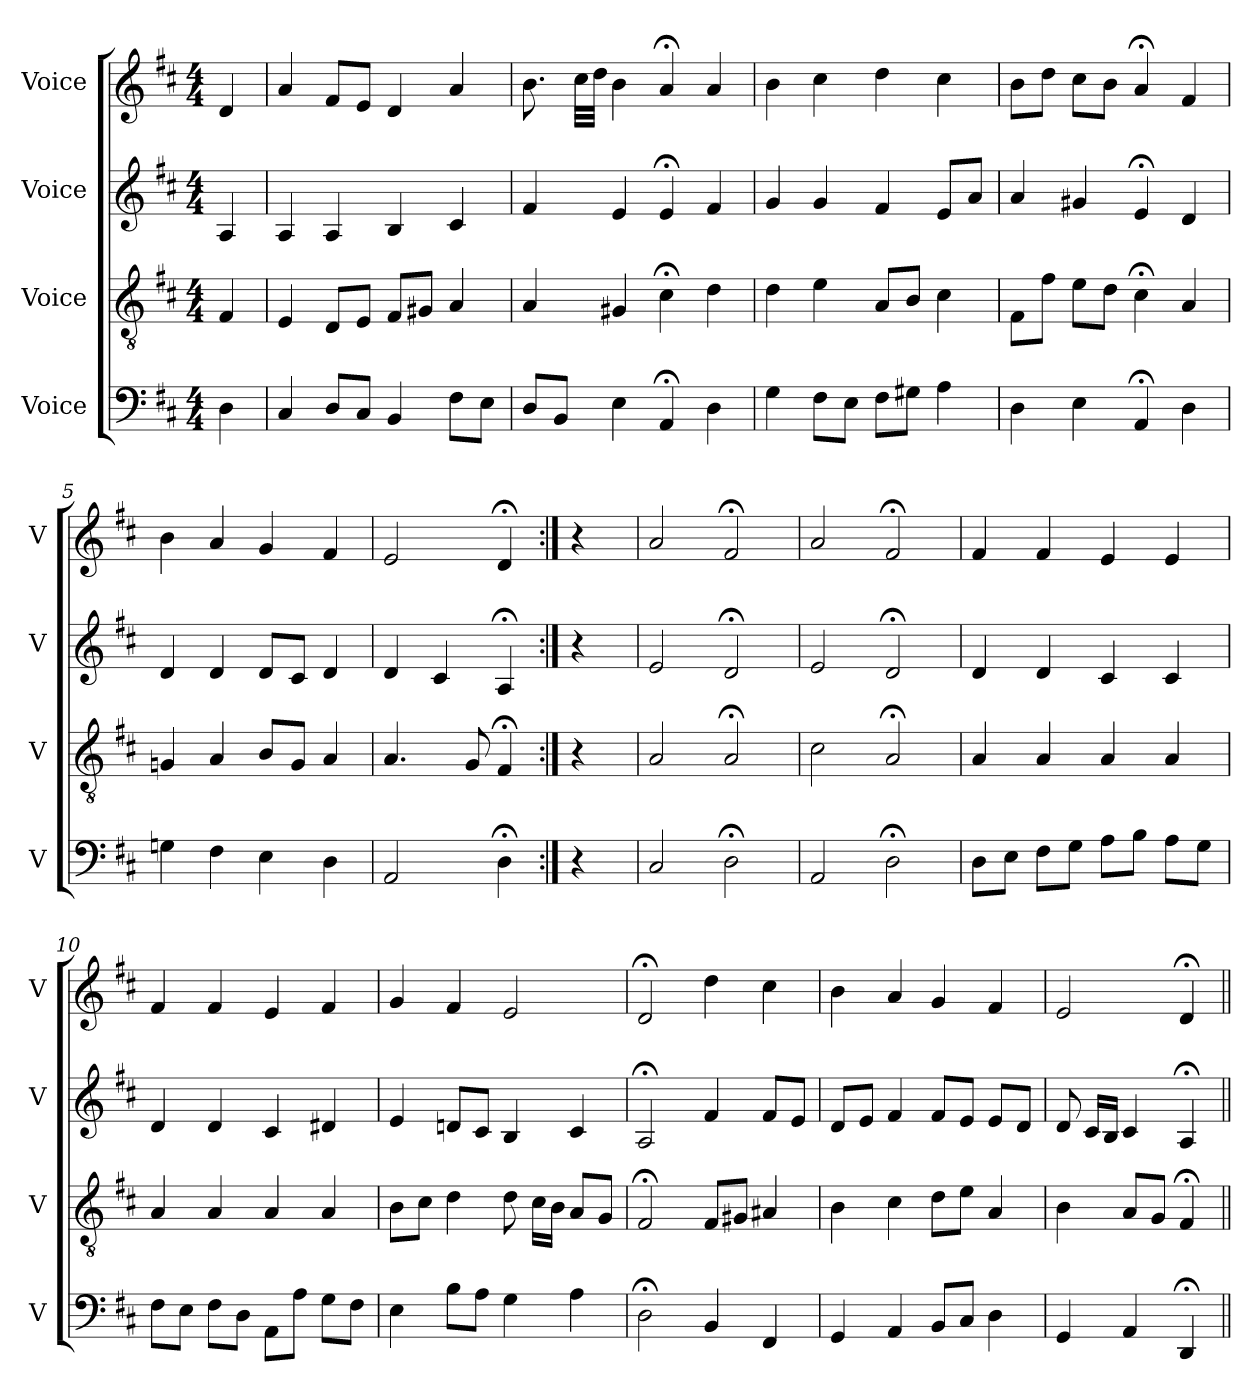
**kern	**kern	**kern	**kern
*part4	*part3	*part2	*part1
*staff4	*staff3	*staff2	*staff1
*I"Voice	*I"Voice	*I"Voice	*I"Voice
*I'V	*I'V	*I'V	*I'V
*clefF4	*clefGv2	*clefG2	*clefG2
*k[f#c#]	*k[f#c#]	*k[f#c#]	*k[f#c#]
*M4/4	*M4/4	*M4/4	*M4/4
=	=	=	=
4D\	4F#/	4A/	4d/
=1	=1	=1	=1
4C#/	4E/	4A/	4a/
8D/L	8D/L	4A/	8f#/L
8C#/J	8E/J	.	8e/J
4BB/	8F#/L	4B/	4d/
.	8G#X/J	.	.
8F#\L	4A/	4c#/	4a/
8E\J	.	.	.
=2	=2	=2	=2
8D/L	4A/	4f#/	8.b\
8BB/J	.	.	.
.	.	.	32cc#\LLL
.	.	.	32dd\JJJ
4E\	4G#X/	4e/	4b\
4AA;</	4c#;<\	4e;</	4a;</
4D\	4d\	4f#/	4a/
=3	=3	=3	=3
4G\	4d\	4g/	4b\
8F#\L	4e\	4g/	4cc#\
8E\J	.	.	.
8F#\L	8A/L	4f#/	4dd\
8G#X\J	8B/J	.	.
4A\	4c#\	8e/L	4cc#\
.	.	8a/J	.
=4	=4	=4	=4
4D\	8F#\L	4a/	8b\L
.	8f#\J	.	8dd\J
4E\	8e\L	4g#X/	8cc#\L
.	8d\J	.	8b\J
4AA;</	4c#;<\	4e;</	4a;</
4D\	4A/	4d/	4f#/
=5	=5	=5	=5
4Gn\	4Gn/	4d/	4b\
4F#\	4A/	4d/	4a/
4E\	8B/L	8d/L	4g/
.	8G/J	8c#/J	.
4D\	4A/	4d/	4f#/
!!LO:LB:g=z
=6	=6	=6	=6
2AA/	4.A/	4d/	2e/
.	.	4c#/	.
.	8G/	.	.
4D;<\	4F#;</	4A;</	4d;</
=6X1:|!	=6X1:|!	=6X1:|!	=6X1:|!
4r	4r	4r	4r
=7	=7	=7	=7
2C#/	2A/	2e/	2a/
2D;<\	2A;</	2d;</	2f#;</
=8	=8	=8	=8
2AA/	2c#\	2e/	2a/
2D;<\	2A;</	2d;</	2f#;</
=9	=9	=9	=9
8D\L	4A/	4d/	4f#/
8E\J	.	.	.
8F#\L	4A/	4d/	4f#/
8G\J	.	.	.
8A\L	4A/	4c#/	4e/
8B\J	.	.	.
8A\L	4A/	4c#/	4e/
8G\J	.	.	.
=10	=10	=10	=10
8F#\L	4A/	4d/	4f#/
8E\J	.	.	.
8F#\L	4A/	4d/	4f#/
8D\J	.	.	.
8AA\L	4A/	4c#/	4e/
8A\J	.	.	.
8G\L	4A/	4d#X/	4f#/
8F#\J	.	.	.
=11	=11	=11	=11
4E\	8B\L	4e/	4g/
.	8c#\J	.	.
8B\L	4d\	8dn/L	4f#/
8A\J	.	8c#/J	.
4G\	8d\	4B/	2e/
.	16c#\LL	.	.
.	16B\JJ	.	.
4A\	8A/L	4c#/	.
.	8G/J	.	.
!!LO:LB:g=z
=12	=12	=12	=12
2D;<\	2F#;</	2A;</	2d;</
4BB/	8F#/L	4f#/	4dd\
.	8G#X/J	.	.
4FF#/	4A#X/	8f#/L	4cc#\
.	.	8e/J	.
=13	=13	=13	=13
4GG/	4B\	8d/L	4b\
.	.	8e/J	.
4AA/	4c#\	4f#/	4a/
8BB/L	8d\L	8f#/L	4g/
8C#/J	8e\J	8e/J	.
4D\	4A/	8e/L	4f#/
.	.	8d/J	.
=14	=14	=14	=14
4GG/	4B\	8d/	2e/
.	.	16c#/LL	.
.	.	16B/JJ	.
4AA/	8A/L	4c#/	.
.	8G/J	.	.
4DD;</	4F#;</	4A;</	4d;</
=||	=||	=||	=||
*-	*-	*-	*-
